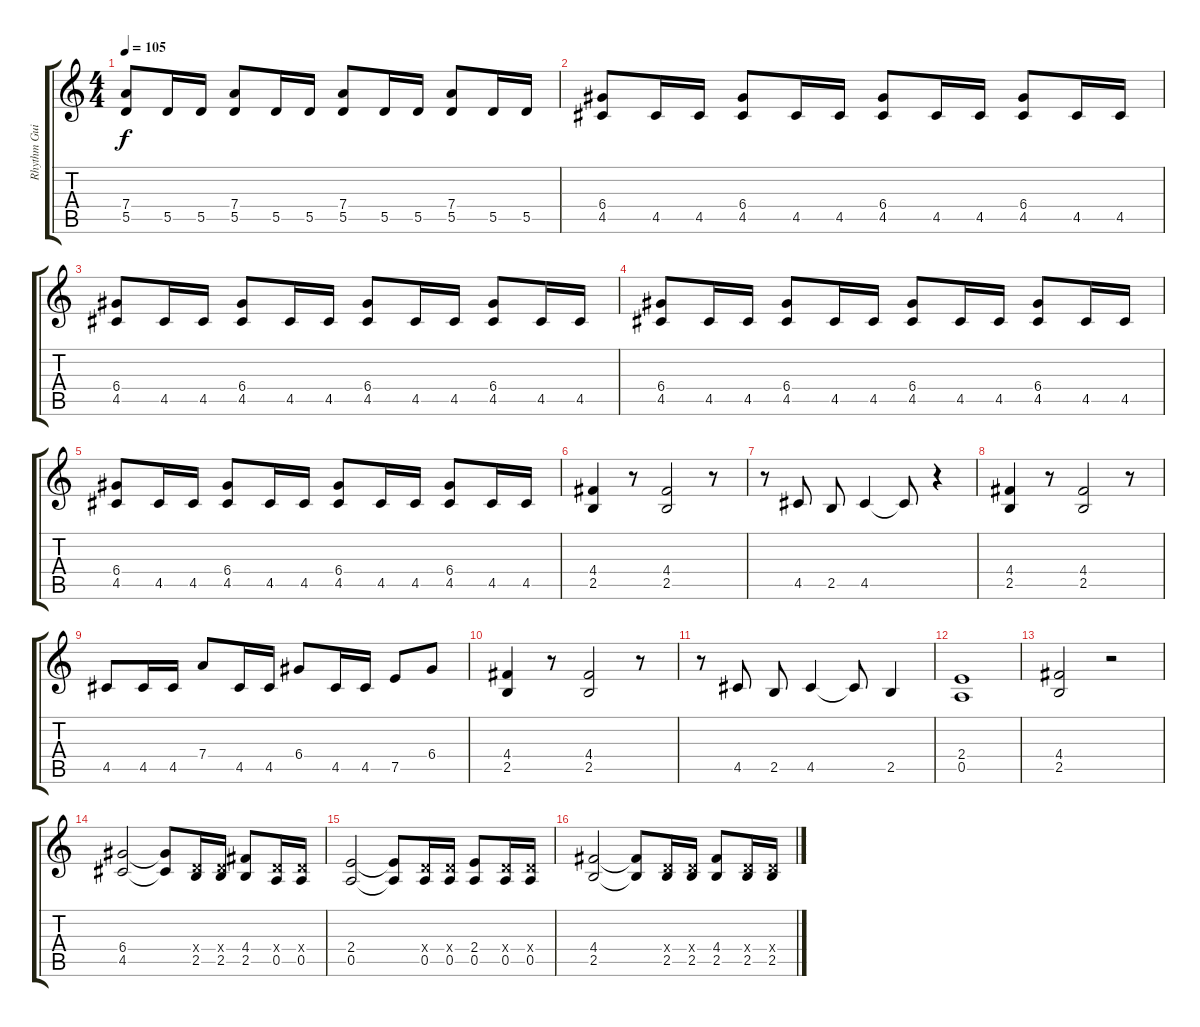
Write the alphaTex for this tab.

\track ("Rhythm Guitar" "Rhythm Gui") {instrument distortionguitar}
\staff {score tabs}
\tuning (E4 B3 G3 D3 A2 E2) {hide}
\ts (4 4)
\tempo 105
\clef g2
\ks c
(7.4 5.5).8{dy f} 5.5.16 5.5.16 (7.4 5.5).8 5.5.16 5.5.16 (7.4 5.5).8 5.5.16 5.5.16 (7.4 5.5).8 5.5.16 5.5.16 |
(6.4 4.5).8 4.5.16 4.5.16 (6.4 4.5).8 4.5.16 4.5.16 (6.4 4.5).8 4.5.16 4.5.16 (6.4 4.5).8 4.5.16 4.5.16 |
(6.4 4.5).8 4.5.16 4.5.16 (6.4 4.5).8 4.5.16 4.5.16 (6.4 4.5).8 4.5.16 4.5.16 (6.4 4.5).8 4.5.16 4.5.16 |
(6.4 4.5).8 4.5.16 4.5.16 (6.4 4.5).8 4.5.16 4.5.16 (6.4 4.5).8 4.5.16 4.5.16 (6.4 4.5).8 4.5.16 4.5.16 |
(6.4 4.5).8 4.5.16 4.5.16 (6.4 4.5).8 4.5.16 4.5.16 (6.4 4.5).8 4.5.16 4.5.16 (6.4 4.5).8 4.5.16 4.5.16 |
(4.4 2.5).4 r.8 (4.4 2.5).2 r.8 |
r.8 4.5.8 2.5.8 4.5.4 4.5{t}.8 r.4 |
(4.4 2.5).4 r.8 (4.4 2.5).2 r.8 |
4.5.8 4.5.16 4.5.16 7.4.8 4.5.16 4.5.16 6.4.8 4.5.16 4.5.16 7.5.8 6.4.8 |
(4.4 2.5).4 r.8 (4.4 2.5).2 r.8 |
r.8 4.5.8 2.5.8 4.5.4 4.5{t}.8 2.5.4 |
(2.4 0.5).1 |
(4.4 2.5).2 r.2 |
(6.4 4.5).2 (6.4{t} 4.5{t}).8 (0.4{x} 2.5).16 (0.4{x} 2.5).16 (4.4 2.5).8 (0.4{x} 0.5).16 (0.4{x} 0.5).16 |
(2.4 0.5).2 (2.4{t} 0.5{t}).8 (0.4{x} 0.5).16 (0.4{x} 0.5).16 (2.4 0.5).8 (0.4{x} 0.5).16 (0.4{x} 0.5).16 |
(4.4 2.5).2 (4.4{t} 2.5{t}).8 (0.4{x} 2.5).16 (0.4{x} 2.5).16 (4.4 2.5).8 (0.4{x} 2.5).16 (0.4{x} 2.5).16
